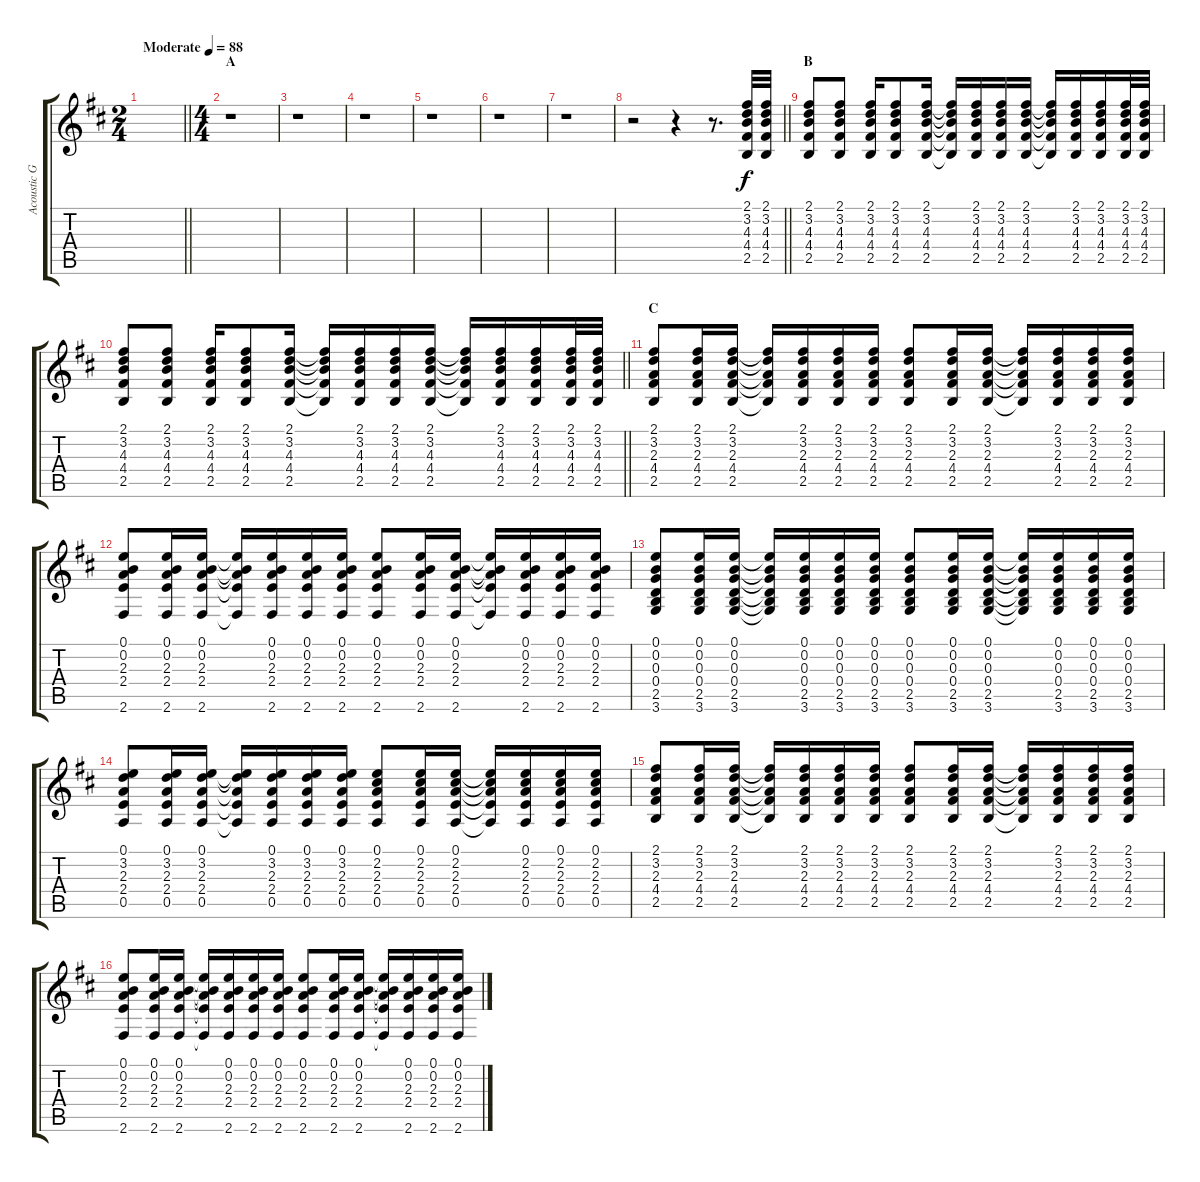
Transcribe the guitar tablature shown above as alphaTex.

\track ("Acoustic Guitar - Shinji" "Acoustic G") {instrument acousticguitarsteel}
\staff {score tabs}
\tuning (E4 B3 G3 D3 A2 E2) {hide}
\ts (2 4)
\tempo (88 "Moderate")
\clef g2
\barLineRight lightlight
\ks d
|
\ts (4 4)
\section ("" "A")
r.1 |
r.1 |
r.1 |
r.1 |
r.1 |
r.1 |
\barLineRight lightlight
r.2 r.4 r.8{d} (2.1 3.2 4.3 4.4 2.5).32 (2.1 3.2 4.3 4.4 2.5).32 |
\section ("" "B")
(2.1 3.2 4.3 4.4 2.5).8 (2.1 3.2 4.3 4.4 2.5).8 (2.1 3.2 4.3 4.4 2.5).16 (2.1 3.2 4.3 4.4 2.5).8 (2.1 3.2 4.3 4.4 2.5).16 (2.1{t} 3.2{t} 4.3{t} 4.4{t} 2.5{t}).16 (2.1 3.2 4.3 4.4 2.5).16 (2.1 3.2 4.3 4.4 2.5).16 (2.1 3.2 4.3 4.4 2.5).16 (2.1{t} 3.2{t} 4.3{t} 4.4{t} 2.5{t}).16 (2.1 3.2 4.3 4.4 2.5).16 (2.1 3.2 4.3 4.4 2.5).16 (2.1 3.2 4.3 4.4 2.5).32 (2.1 3.2 4.3 4.4 2.5).32 |
\barLineRight lightlight
(2.1 3.2 4.3 4.4 2.5).8 (2.1 3.2 4.3 4.4 2.5).8 (2.1 3.2 4.3 4.4 2.5).16 (2.1 3.2 4.3 4.4 2.5).8 (2.1 3.2 4.3 4.4 2.5).16 (2.1{t} 3.2{t} 4.3{t} 4.4{t} 2.5{t}).16 (2.1 3.2 4.3 4.4 2.5).16 (2.1 3.2 4.3 4.4 2.5).16 (2.1 3.2 4.3 4.4 2.5).16 (2.1{t} 3.2{t} 4.3{t} 4.4{t} 2.5{t}).16 (2.1 3.2 4.3 4.4 2.5).16 (2.1 3.2 4.3 4.4 2.5).16 (2.1 3.2 4.3 4.4 2.5).32 (2.1 3.2 4.3 4.4 2.5).32 |
\section ("" "C")
(2.1 3.2 2.3 4.4 2.5).8 (2.1 3.2 2.3 4.4 2.5).16 (2.1 3.2 2.3 4.4 2.5).16 (2.1{t} 3.2{t} 2.3{t} 4.4{t} 2.5{t}).16 (2.1 3.2 2.3 4.4 2.5).16 (2.1 3.2 2.3 4.4 2.5).16 (2.1 3.2 2.3 4.4 2.5).16 (2.1 3.2 2.3 4.4 2.5).8 (2.1 3.2 2.3 4.4 2.5).16 (2.1 3.2 2.3 4.4 2.5).16 (2.1{t} 3.2{t} 2.3{t} 4.4{t} 2.5{t}).16 (2.1 3.2 2.3 4.4 2.5).16 (2.1 3.2 2.3 4.4 2.5).16 (2.1 3.2 2.3 4.4 2.5).16 |
(0.1 0.2 2.3 2.4 2.6).8 (0.1 0.2 2.3 2.4 2.6).16 (0.1 0.2 2.3 2.4 2.6).16 (0.1{t} 0.2{t} 2.3{t} 2.4{t} 2.6{t}).16 (0.1 0.2 2.3 2.4 2.6).16 (0.1 0.2 2.3 2.4 2.6).16 (0.1 0.2 2.3 2.4 2.6).16 (0.1 0.2 2.3 2.4 2.6).8 (0.1 0.2 2.3 2.4 2.6).16 (0.1 0.2 2.3 2.4 2.6).16 (0.1{t} 0.2{t} 2.3{t} 2.4{t} 2.6{t}).16 (0.1 0.2 2.3 2.4 2.6).16 (0.1 0.2 2.3 2.4 2.6).16 (0.1 0.2 2.3 2.4 2.6).16 |
(0.1 0.2 0.3 0.4 2.5 3.6).8 (0.1 0.2 0.3 0.4 2.5 3.6).16 (0.1 0.2 0.3 0.4 2.5 3.6).16 (0.1{t} 0.2{t} 0.3{t} 0.4{t} 2.5{t} 3.6{t}).16 (0.1 0.2 0.3 0.4 2.5 3.6).16 (0.1 0.2 0.3 0.4 2.5 3.6).16 (0.1 0.2 0.3 0.4 2.5 3.6).16 (0.1 0.2 0.3 0.4 2.5 3.6).8 (0.1 0.2 0.3 0.4 2.5 3.6).16 (0.1 0.2 0.3 0.4 2.5 3.6).16 (0.1{t} 0.2{t} 0.3{t} 0.4{t} 2.5{t} 3.6{t}).16 (0.1 0.2 0.3 0.4 2.5 3.6).16 (0.1 0.2 0.3 0.4 2.5 3.6).16 (0.1 0.2 0.3 0.4 2.5 3.6).16 |
(0.1 3.2 2.3 2.4 0.5).8 (0.1 3.2 2.3 2.4 0.5).16 (0.1 3.2 2.3 2.4 0.5).16 (0.1{t} 3.2{t} 2.3{t} 2.4{t} 0.5{t}).16 (0.1 3.2 2.3 2.4 0.5).16 (0.1 3.2 2.3 2.4 0.5).16 (0.1 3.2 2.3 2.4 0.5).16 (0.1 2.2 2.3 2.4 0.5).8 (0.1 2.2 2.3 2.4 0.5).16 (0.1 2.2 2.3 2.4 0.5).16 (0.1{t} 2.2{t} 2.3{t} 2.4{t} 0.5{t}).16 (0.1 2.2 2.3 2.4 0.5).16 (0.1 2.2 2.3 2.4 0.5).16 (0.1 2.2 2.3 2.4 0.5).16 |
(2.1 3.2 2.3 4.4 2.5).8 (2.1 3.2 2.3 4.4 2.5).16 (2.1 3.2 2.3 4.4 2.5).16 (2.1{t} 3.2{t} 2.3{t} 4.4{t} 2.5{t}).16 (2.1 3.2 2.3 4.4 2.5).16 (2.1 3.2 2.3 4.4 2.5).16 (2.1 3.2 2.3 4.4 2.5).16 (2.1 3.2 2.3 4.4 2.5).8 (2.1 3.2 2.3 4.4 2.5).16 (2.1 3.2 2.3 4.4 2.5).16 (2.1{t} 3.2{t} 2.3{t} 4.4{t} 2.5{t}).16 (2.1 3.2 2.3 4.4 2.5).16 (2.1 3.2 2.3 4.4 2.5).16 (2.1 3.2 2.3 4.4 2.5).16 |
(0.1 0.2 2.3 2.4 2.6).8 (0.1 0.2 2.3 2.4 2.6).16 (0.1 0.2 2.3 2.4 2.6).16 (0.1{t} 0.2{t} 2.3{t} 2.4{t} 2.6{t}).16 (0.1 0.2 2.3 2.4 2.6).16 (0.1 0.2 2.3 2.4 2.6).16 (0.1 0.2 2.3 2.4 2.6).16 (0.1 0.2 2.3 2.4 2.6).8 (0.1 0.2 2.3 2.4 2.6).16 (0.1 0.2 2.3 2.4 2.6).16 (0.1{t} 0.2{t} 2.3{t} 2.4{t} 2.6{t}).16 (0.1 0.2 2.3 2.4 2.6).16 (0.1 0.2 2.3 2.4 2.6).16 (0.1 0.2 2.3 2.4 2.6).16
